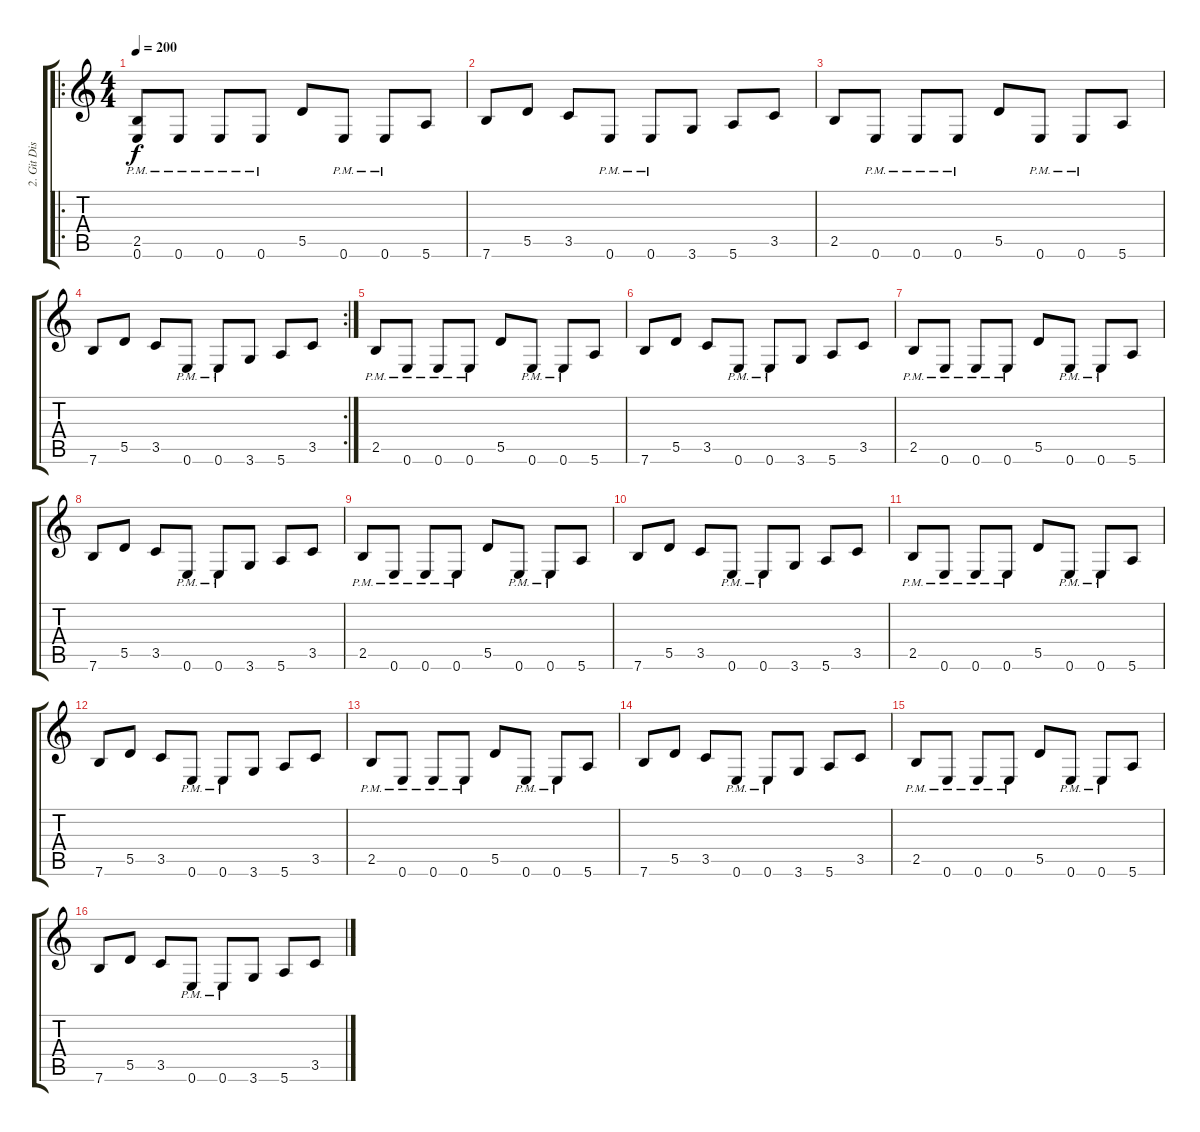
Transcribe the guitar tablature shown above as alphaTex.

\track ("2. Git Dist" "2. Git Dis") {instrument distortionguitar}
\staff {score tabs}
\tuning (E4 B3 G3 D3 A2 E2) {hide}
\ro
\ts (4 4)
\tempo 200
\clef g2
\ks c
(2.5{pm} 0.6{pm}).8{dy f} 0.6{pm}.8 0.6{pm}.8 0.6{pm}.8 5.5.8 0.6{pm}.8 0.6{pm}.8 5.6.8 |
7.6.8 5.5.8 3.5.8 0.6{pm}.8 0.6{pm}.8 3.6.8 5.6.8 3.5.8 |
2.5.8 0.6{pm}.8 0.6{pm}.8 0.6{pm}.8 5.5.8 0.6{pm}.8 0.6{pm}.8 5.6.8 |
\rc 2
7.6.8 5.5.8 3.5.8 0.6{pm}.8 0.6{pm}.8 3.6.8 5.6.8 3.5.8 |
2.5{pm}.8 0.6{pm}.8 0.6{pm}.8 0.6{pm}.8 5.5.8 0.6{pm}.8 0.6{pm}.8 5.6.8 |
7.6.8 5.5.8 3.5.8 0.6{pm}.8 0.6{pm}.8 3.6.8 5.6.8 3.5.8 |
2.5{pm}.8 0.6{pm}.8 0.6{pm}.8 0.6{pm}.8 5.5.8 0.6{pm}.8 0.6{pm}.8 5.6.8 |
7.6.8 5.5.8 3.5.8 0.6{pm}.8 0.6{pm}.8 3.6.8 5.6.8 3.5.8 |
2.5{pm}.8 0.6{pm}.8 0.6{pm}.8 0.6{pm}.8 5.5.8 0.6{pm}.8 0.6{pm}.8 5.6.8 |
7.6.8 5.5.8 3.5.8 0.6{pm}.8 0.6{pm}.8 3.6.8 5.6.8 3.5.8 |
2.5{pm}.8 0.6{pm}.8 0.6{pm}.8 0.6{pm}.8 5.5.8 0.6{pm}.8 0.6{pm}.8 5.6.8 |
7.6.8 5.5.8 3.5.8 0.6{pm}.8 0.6{pm}.8 3.6.8 5.6.8 3.5.8 |
2.5{pm}.8 0.6{pm}.8 0.6{pm}.8 0.6{pm}.8 5.5.8 0.6{pm}.8 0.6{pm}.8 5.6.8 |
7.6.8 5.5.8 3.5.8 0.6{pm}.8 0.6{pm}.8 3.6.8 5.6.8 3.5.8 |
2.5{pm}.8 0.6{pm}.8 0.6{pm}.8 0.6{pm}.8 5.5.8 0.6{pm}.8 0.6{pm}.8 5.6.8 |
7.6.8 5.5.8 3.5.8 0.6{pm}.8 0.6{pm}.8 3.6.8 5.6.8 3.5.8
